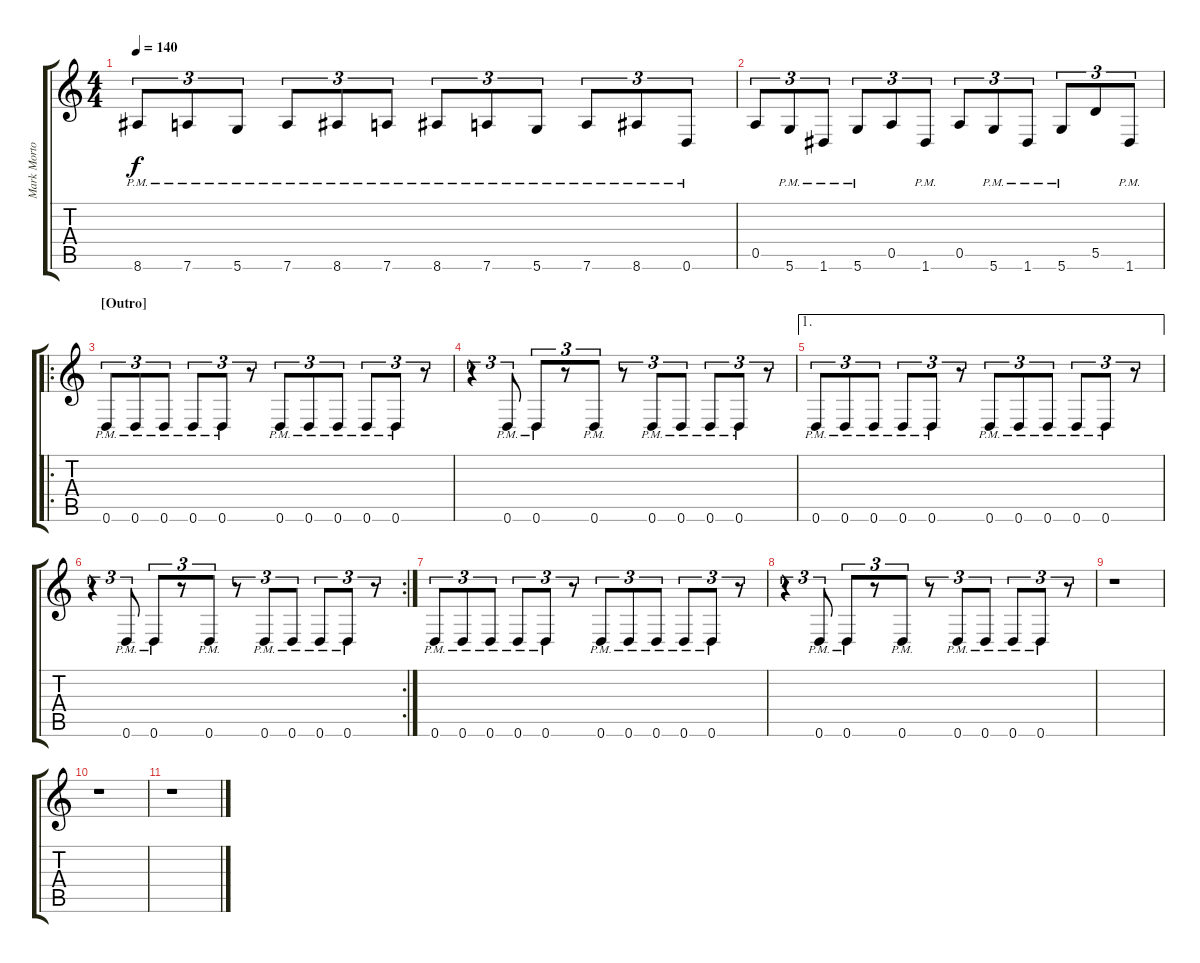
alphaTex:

\track ("Mark Morton" "Mark Morto") {instrument overdrivenguitar}
\staff {score tabs}
\tuning (E4 B3 G3 D3 A2 D2) {hide}
\ts (4 4)
\tempo 140
\clef g2
\ks c
8.6{pm}.8{tu (3 2) dy f} 7.6{pm}.8{tu (3 2)} 5.6{pm}.8{tu (3 2)} 7.6{pm}.8{tu (3 2)} 8.6{pm}.8{tu (3 2)} 7.6{pm}.8{tu (3 2)} 8.6{pm}.8{tu (3 2)} 7.6{pm}.8{tu (3 2)} 5.6{pm}.8{tu (3 2)} 7.6{pm}.8{tu (3 2)} 8.6{pm}.8{tu (3 2)} 0.6{pm}.8{tu (3 2)} |
0.5.8{tu (3 2)} 5.6{pm}.8{tu (3 2)} 1.6{pm}.8{tu (3 2)} 5.6{pm}.8{tu (3 2)} 0.5.8{tu (3 2)} 1.6{pm}.8{tu (3 2)} 0.5.8{tu (3 2)} 5.6{pm}.8{tu (3 2)} 1.6{pm}.8{tu (3 2)} 5.6{pm}.8{tu (3 2)} 5.5.8{tu (3 2)} 1.6{pm}.8{tu (3 2)} |
\ro
\section ("" "[Outro]")
0.6{pm}.8{tu (3 2)} 0.6{pm}.8{tu (3 2)} 0.6{pm}.8{tu (3 2)} 0.6{pm}.8{tu (3 2)} 0.6{pm}.8{tu (3 2)} r.8{tu (3 2)} 0.6{pm}.8{tu (3 2)} 0.6{pm}.8{tu (3 2)} 0.6{pm}.8{tu (3 2)} 0.6{pm}.8{tu (3 2)} 0.6{pm}.8{tu (3 2)} r.8{tu (3 2)} |
r.4{tu (3 2)} 0.6{pm}.8{tu (3 2)} 0.6{pm}.8{tu (3 2)} r.8{tu (3 2)} 0.6{pm}.8{tu (3 2)} r.8{tu (3 2)} 0.6{pm}.8{tu (3 2)} 0.6{pm}.8{tu (3 2)} 0.6{pm}.8{tu (3 2)} 0.6{pm}.8{tu (3 2)} r.8{tu (3 2)} |
\ae 1
0.6{pm}.8{tu (3 2)} 0.6{pm}.8{tu (3 2)} 0.6{pm}.8{tu (3 2)} 0.6{pm}.8{tu (3 2)} 0.6{pm}.8{tu (3 2)} r.8{tu (3 2)} 0.6{pm}.8{tu (3 2)} 0.6{pm}.8{tu (3 2)} 0.6{pm}.8{tu (3 2)} 0.6{pm}.8{tu (3 2)} 0.6{pm}.8{tu (3 2)} r.8{tu (3 2)} |
\rc 2
r.4{tu (3 2)} 0.6{pm}.8{tu (3 2)} 0.6{pm}.8{tu (3 2)} r.8{tu (3 2)} 0.6{pm}.8{tu (3 2)} r.8{tu (3 2)} 0.6{pm}.8{tu (3 2)} 0.6{pm}.8{tu (3 2)} 0.6{pm}.8{tu (3 2)} 0.6{pm}.8{tu (3 2)} r.8{tu (3 2)} |
0.6{pm}.8{tu (3 2)} 0.6{pm}.8{tu (3 2)} 0.6{pm}.8{tu (3 2)} 0.6{pm}.8{tu (3 2)} 0.6{pm}.8{tu (3 2)} r.8{tu (3 2)} 0.6{pm}.8{tu (3 2)} 0.6{pm}.8{tu (3 2)} 0.6{pm}.8{tu (3 2)} 0.6{pm}.8{tu (3 2)} 0.6{pm}.8{tu (3 2)} r.8{tu (3 2)} |
r.4{tu (3 2)} 0.6{pm}.8{tu (3 2)} 0.6{pm}.8{tu (3 2)} r.8{tu (3 2)} 0.6{pm}.8{tu (3 2)} r.8{tu (3 2)} 0.6{pm}.8{tu (3 2)} 0.6{pm}.8{tu (3 2)} 0.6{pm}.8{tu (3 2)} 0.6{pm}.8{tu (3 2)} r.8{tu (3 2)} |
r.1 |
r.1 |
r.1
